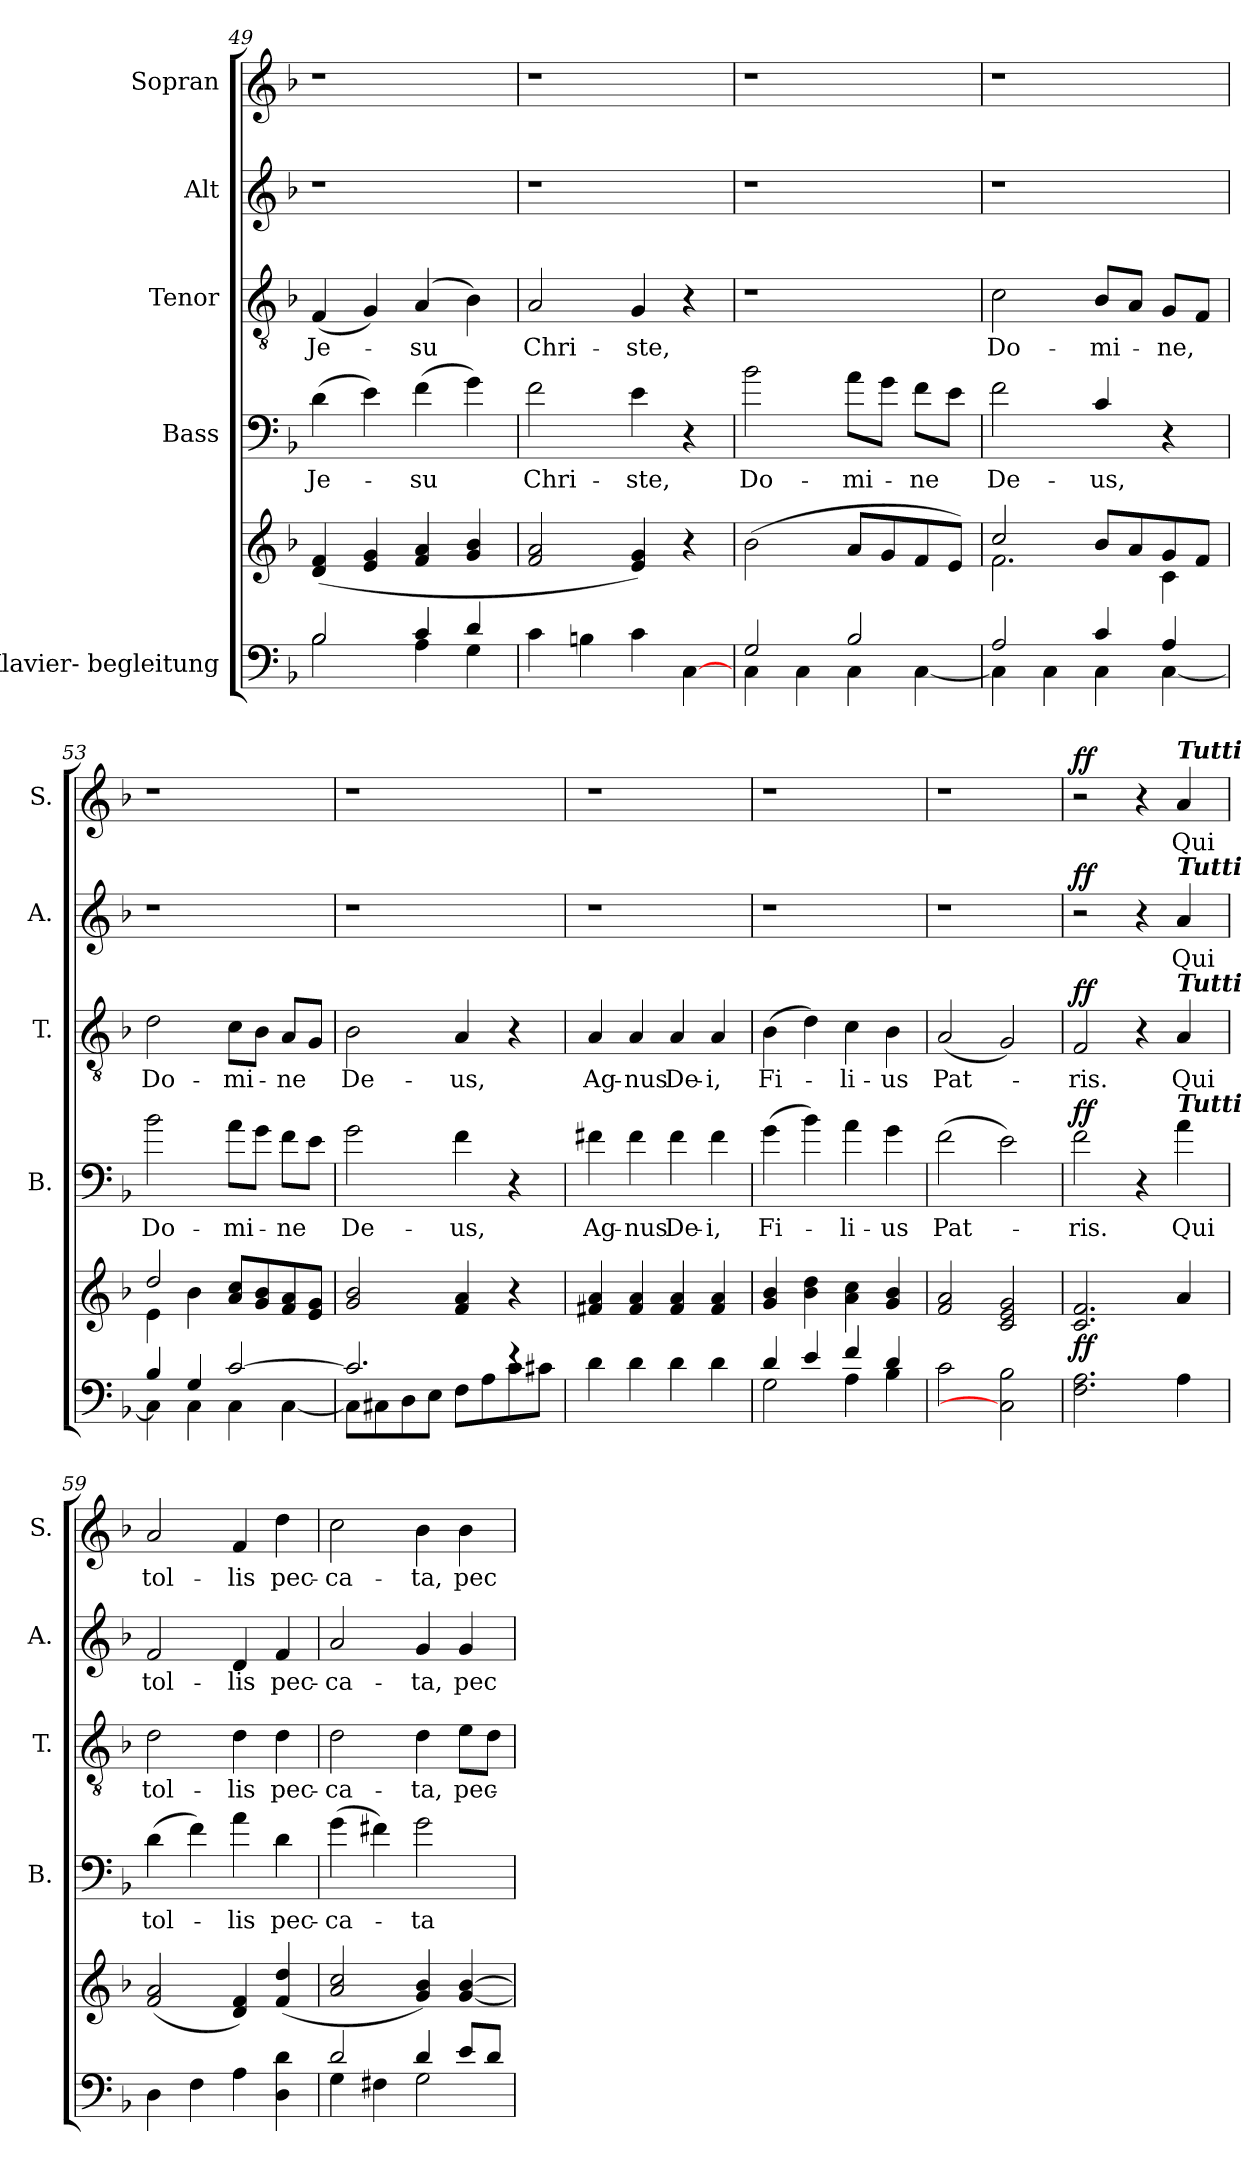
**kern	**kern	**dynam	**kern	**text	**dynam	**kern	**text	**dynam	**kern	**text	**dynam	**kern	**text	**dynam
*part5	*part5	*part5	*part4	*part4	*part4	*part3	*part3	*part3	*part2	*part2	*part2	*part1	*part1	*part1
*staff6	*staff5	*staff5/6	*staff4	*staff4	*staff4	*staff3	*staff3	*staff3	*staff2	*staff2	*staff2	*staff1	*staff1	*staff1
*I"Klavier- begleitung	*	*	*I"Bass	*	*	*I"Tenor	*	*	*I"Alt	*	*	*I"Sopran	*	*
*	*	*	*I'B.	*	*	*I'T.	*	*	*I'A.	*	*	*I'S.	*	*
*clefF4	*clefG2	*	*clefF4	*	*	*clefGv2	*	*	*clefG2	*	*	*clefG2	*	*
*	*	*	*ITrd7c12	*	*	*	*	*	*	*	*	*	*	*
*k[b-]	*k[b-]	*	*k[b-]	*	*	*k[b-]	*	*	*k[b-]	*	*	*k[b-]	*	*
=49	=49	=49	=49	=49	=49	=49	=49	=49	=49	=49	=49	=49	=49	=49
*^	*	*	*	*	*	*	*	*	*	*	*	*	*	*
2B-/	2B-\	(4d/ 4f/	.	(>4D\	Je-	.	(4F/	Je-	.	1r	.	.	1r	.	.
.	.	4e/ 4g/	.	4E\)	.	.	4G/)	.	.	.	.	.	.	.	.
4c/	4A\	4f/ 4a/	.	(>4F\	-su	.	(>4A/	-su	.	.	.	.	.	.	.
4d/	4G\	4g/ 4b-/	.	4G\)	.	.	4B-\)	.	.	.	.	.	.	.	.
*v	*v	*	*	*	*	*	*	*	*	*	*	*	*	*	*
=50	=50	=50	=50	=50	=50	=50	=50	=50	=50	=50	=50	=50	=50	=50
4c\	2f/ 2a/	.	2F\	Chri-	.	2A/	Chri-	.	1r	.	.	1r	.	.
4Bn\	.	.	.	.	.	.	.	.	.	.	.	.	.	.
4c\	4e/ 4g/)	.	4E\	-ste,	.	4G/	-ste,	.	.	.	.	.	.	.
[4C\	4r	.	4r	.	.	4r	.	.	.	.	.	.	.	.
=51	=51	=51	=51	=51	=51	=51	=51	=51	=51	=51	=51	=51	=51	=51
*^	*	*	*	*	*	*	*	*	*	*	*	*	*	*
2G/	4C\	(>2b-\	.	2B-\	Do-	.	1r	.	.	1r	.	.	1r	.	.
.	4C\	.	.	.	.	.	.	.	.	.	.	.	.	.	.
2B-/	4C\	8a/L	.	8A\L	-mi-	.	.	.	.	.	.	.	.	.	.
.	.	8g/	.	8G\J	.	.	.	.	.	.	.	.	.	.	.
.	[4C\	8f/	.	8F\L	-ne	.	.	.	.	.	.	.	.	.	.
.	.	8e/J)	.	8E\J	.	.	.	.	.	.	.	.	.	.	.
=52	=52	=52	=52	=52	=52	=52	=52	=52	=52	=52	=52	=52	=52	=52	=52
*	*	*^	*	*	*	*	*	*	*	*	*	*	*	*	*
2A/	4C\]	2cc/	2.f\	.	2F\	De-	.	2c\	Do-	.	1r	.	.	1r	.	.
.	4C\	.	.	.	.	.	.	.	.	.	.	.	.	.	.	.
4c/	4C\	8b-/L	.	.	4C/	-us,	.	8B-/L	-mi-	.	.	.	.	.	.	.
.	.	8a/	.	.	.	.	.	8A/J	.	.	.	.	.	.	.	.
4A/	[4C\	8g/	4c\	.	4r	.	.	8G/L	-ne,	.	.	.	.	.	.	.
.	.	8f/J	.	.	.	.	.	8F/J	.	.	.	.	.	.	.	.
!!LO:LB:g=z
=53	=53	=53	=53	=53	=53	=53	=53	=53	=53	=53	=53	=53	=53	=53	=53	=53
4B-/	4C\]	2dd/	4e\	.	2B-\	Do-	.	2d\	Do-	.	1r	.	.	1r	.	.
4G/	4C\	.	4b-\	.	.	.	.	.	.	.	.	.	.	.	.	.
[2c/	4C\	8a/ 8cc/L	2ryy	.	8A\L	-mi-	.	8c\L	-mi-	.	.	.	.	.	.	.
.	.	8g/ 8b-/	.	.	8G\J	.	.	8B-\J	.	.	.	.	.	.	.	.
.	[4C\	8f/ 8a/	.	.	8F\L	-ne	.	8A/L	-ne	.	.	.	.	.	.	.
.	.	8e/ 8g/J	.	.	8E\J	.	.	8G/J	.	.	.	.	.	.	.	.
*	*	*v	*v	*	*	*	*	*	*	*	*	*	*	*	*	*
=54	=54	=54	=54	=54	=54	=54	=54	=54	=54	=54	=54	=54	=54	=54	=54
2.c/]	8C\L]	2g/ 2b-/	.	2G\	De-	.	2B-\	De-	.	1r	.	.	1r	.	.
.	8C#X\	.	.	.	.	.	.	.	.	.	.	.	.	.	.
.	8D\	.	.	.	.	.	.	.	.	.	.	.	.	.	.
.	8E\J	.	.	.	.	.	.	.	.	.	.	.	.	.	.
.	8F\L	4f/ 4a/	.	4F\	-us,	.	4A/	-us,	.	.	.	.	.	.	.
.	8A\	.	.	.	.	.	.	.	.	.	.	.	.	.	.
4re	8c\	4r	.	4r	.	.	4r	.	.	.	.	.	.	.	.
.	8c#X\J	.	.	.	.	.	.	.	.	.	.	.	.	.	.
*v	*v	*	*	*	*	*	*	*	*	*	*	*	*	*	*
=55	=55	=55	=55	=55	=55	=55	=55	=55	=55	=55	=55	=55	=55	=55
4d\	4f#X/ 4a/	.	4F#X\	Ag-	.	4A/	Ag-	.	1r	.	.	1r	.	.
4d\	4f#/ 4a/	.	4F#\	-nus	.	4A/	-nus	.	.	.	.	.	.	.
4d\	4f#/ 4a/	.	4F#\	De-	.	4A/	De-	.	.	.	.	.	.	.
4d\	4f#/ 4a/	.	4F#\	-i,	.	4A/	-i,	.	.	.	.	.	.	.
=56	=56	=56	=56	=56	=56	=56	=56	=56	=56	=56	=56	=56	=56	=56
*^	*	*	*	*	*	*	*	*	*	*	*	*	*	*
4d/	2G\	4g/ 4b-/	.	(>4G\	Fi-	.	(>4B-\	Fi-	.	1r	.	.	1r	.	.
4e/	.	4b-\ 4dd\	.	4B-\)	.	.	4d\)	.	.	.	.	.	.	.	.
4f/	4A\	4a\ 4cc\	.	4A\	-li-	.	4c\	-li-	.	.	.	.	.	.	.
4d/	4B-\	4g/ 4b-/	.	4G\	-us	.	4B-\	-us	.	.	.	.	.	.	.
*v	*v	*	*	*	*	*	*	*	*	*	*	*	*	*	*
=57	=57	=57	=57	=57	=57	=57	=57	=57	=57	=57	=57	=57	=57	=57
2c\	2f/ 2a/	.	(>2F\	Pat-	.	(2A/	Pat-	.	1r	.	.	1r	.	.
2C\] 2B-\	2c/ 2e/ 2g/	.	2E\)	.	.	2G/)	.	.	.	.	.	.	.	.
=58	=58	=58	=58	=58	=58	=58	=58	=58	=58	=58	=58	=58	=58	=58
!	!	!LO:DY:b	!	!	!LO:DY:a	!	!	!LO:DY:a	!	!	!LO:DY:a	!	!	!LO:DY:a
2.F\ 2.A\	2.c/ 2.f/	ff	2F\	-ris.	ff	2F/	-ris.	ff	2r	.	ff	2r	.	ff
.	.	.	4r	.	.	4r	.	.	4r	.	.	4r	.	.
!	!	!	!	!	!	!	!	!	!	!	!	!LO:TX:a:Bi:t=Tutti	!	!
!	!	!	!	!	!	!	!	!	!LO:TX:a:Bi:t=Tutti	!	!	!	!	!
!	!	!	!	!	!	!LO:TX:a:Bi:t=Tutti	!	!	!	!	!	!	!	!
!	!	!	!LO:TX:a:Bi:t=Tutti	!	!	!	!	!	!	!	!	!	!	!
4A\	4a/	.	4A\	Qui	.	4A/	Qui	.	4a/	Qui	.	4a/	Qui	.
=59	=59	=59	=59	=59	=59	=59	=59	=59	=59	=59	=59	=59	=59	=59
4D\	(2f/ 2a/	.	(>4D\	tol-	.	2d\	tol-	.	2f/	tol-	.	2a/	tol-	.
4F\	.	.	4F\)	.	.	.	.	.	.	.	.	.	.	.
4A\	4d/ 4f/)	.	4A\	-lis	.	4d\	-lis	.	4d/	-lis	.	4f/	-lis	.
4D\ 4d\	(4f/ 4dd/	.	4D\	pec-	.	4d\	pec-	.	4f/	pec-	.	4dd\	pec-	.
!!LO:PB:g=z
=60	=60	=60	=60	=60	=60	=60	=60	=60	=60	=60	=60	=60	=60	=60
*^	*	*	*	*	*	*	*	*	*	*	*	*	*	*
2d/	4G\	2a/ 2cc/	.	(>4G\	-ca-	.	2d\	-ca-	.	2a/	-ca-	.	2cc\	-ca-	.
.	4F#X\	.	.	4F#X\)	.	.	.	.	.	.	.	.	.	.	.
4d/	2G\	4g/ 4b-/)	.	2G\	-ta	.	4d\	-ta,	.	4g/	-ta,	.	4b-\	-ta,	.
8e/L	.	[4g/ [4b-/	.	.	.	.	8e\L	pec-	.	4g/	pec-	.	4b-\	pec-	.
8d/J	.	.	.	.	.	.	8d\J	.	.	.	.	.	.	.	.
*v	*v	*	*	*	*	*	*	*	*	*	*	*	*	*	*
=	=	=	=	=	=	=	=	=	=	=	=	=	=	=
*-	*-	*-	*-	*-	*-	*-	*-	*-	*-	*-	*-	*-	*-	*-
